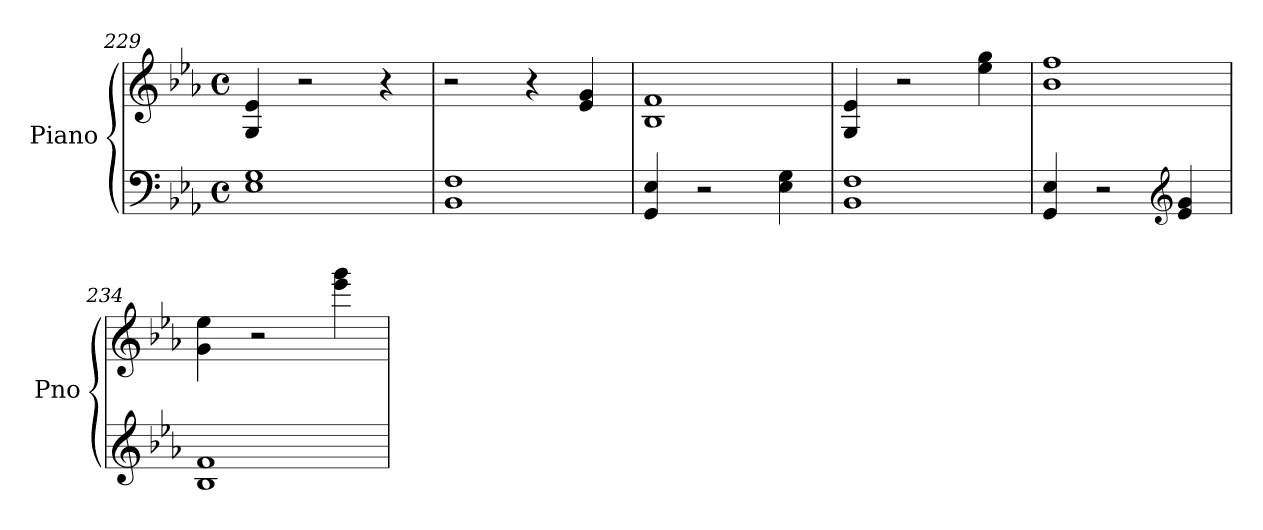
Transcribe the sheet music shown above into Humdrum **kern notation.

**kern	**kern
*part1	*part1
*staff2	*staff1
*I"Piano	*
*I'Pno	*
*clefF4	*clefG2
*k[b-e-a-]	*k[b-e-a-]
*M4/4	*M4/4
*met(c)	*met(c)
=229	=229
1E- 1G	4G/ 4e-/
.	2r
.	4r
!!LO:LB:g=z
=230	=230
1BB- 1F	2r
.	4r
.	4e-/ 4g/
=231	=231
4GG/ 4E-/	1B- 1f
2r	.
4E-\ 4G\	.
=232	=232
1BB- 1F	4G/ 4e-/
.	2r
.	4ee-\ 4gg\
=233	=233
4GG/ 4E-/	1b- 1ff
2r	.
*clefG2	*
4e-/ 4g/	.
=234	=234
1B- 1f	4g\ 4ee-\
.	2r
.	4eee-\ 4ggg\
=	=
*-	*-
